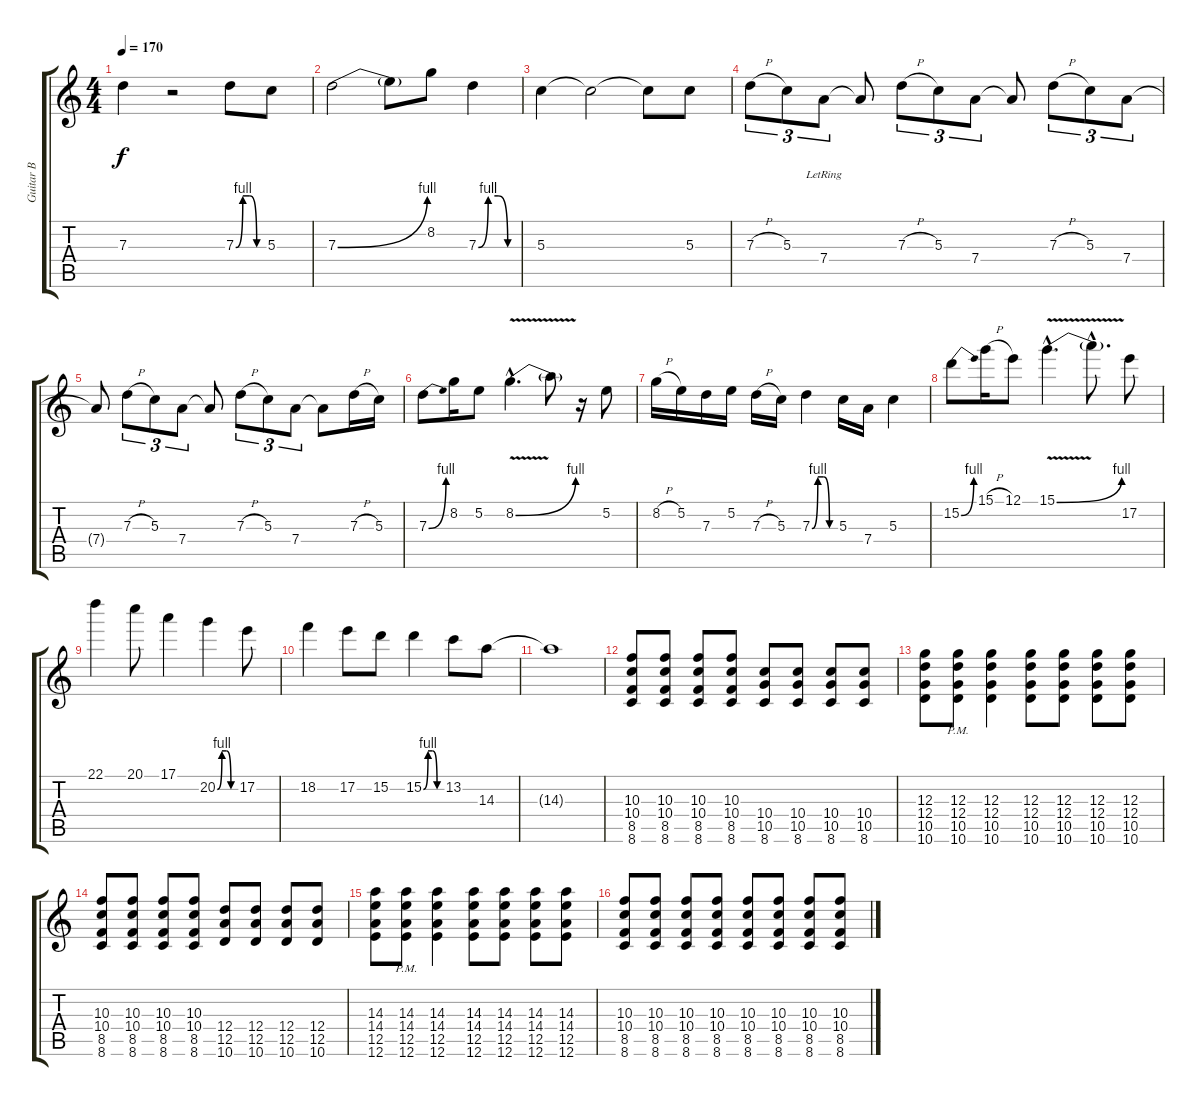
\track ("Guitar B" "Guitar B") {instrument distortionguitar}
\staff {score tabs}
\tuning (E4 B3 G3 D3 A2 E2) {hide}
\ts (4 4)
\tempo 170
\clef g2
\ks c
7.3{t}.4{dy f} r.2 7.3{be (custom 0 0 15 4 30 4 45 0 60 0)}.8 5.3.8 |
7.3{be (bend 0 0 60 4)}.2 7.3{t}.8 8.2.8 7.3{be (custom 0 0 15 4 30 4 45 0 60 0)}.4 |
5.3.4 5.3{t}.2 5.3{t}.8 5.3.8 |
7.3{h}.8{tu (3 2)} 5.3.8{tu (3 2)} 7.4{lr}.8{tu (3 2)} 7.4{t}.8 7.3{h}.8{tu (3 2)} 5.3.8{tu (3 2)} 7.4.8{tu (3 2)} 7.4{t}.8 7.3{h}.8{tu (3 2)} 5.3.8{tu (3 2)} 7.4.8{tu (3 2)} |
7.4{t}.8 7.3{h}.8{tu (3 2)} 5.3.8{tu (3 2)} 7.4.8{tu (3 2)} 7.4{t}.8 7.3{h}.8{tu (3 2)} 5.3.8{tu (3 2)} 7.4.8{tu (3 2)} 7.4{t}.8 7.3{h}.16 5.3.16 |
7.3{be (bend 0 0 60 4)}.8 8.2.16 5.2.8 8.2{be (bend 0 0 60 4) v hac}.4{d} 8.2{t}.8 r.16 5.2.8 |
8.2{h}.16 5.2.16 7.3.16 5.2.16 7.3{h}.16 5.3.16 7.3{be (custom 0 0 15 4 30 4 45 0 60 0)}.4 5.3.16 7.4.16 5.3.4 |
15.2{be (bend 0 0 60 4)}.8 15.1{h}.16 12.1.8 15.1{be (bend 0 0 60 4) v hac}.4{d} 15.1{hac t}.8{d} 17.2.8 |
22.1.4 20.1.8 17.1.4 20.2{be (custom 0 0 15 4 30 4 45 0 60 0)}.4 17.2.8 |
18.2.4 17.2.8 15.2.8 15.2{be (custom 0 0 15 4 30 4 45 0 60 0)}.4 13.2.8 14.3.8 |
14.3{t}.1 |
(10.3 10.4 8.5 8.6).8 (10.3 10.4 8.5 8.6).8 (10.3 10.4 8.5 8.6).8 (10.3 10.4 8.5 8.6).8 (10.4 10.5 8.6).8 (10.4 10.5 8.6).8 (10.4 10.5 8.6).8 (10.4 10.5 8.6).8 |
(12.3 12.4 10.5 10.6).8 (12.3{pm} 12.4{pm} 10.5{pm} 10.6{pm}).8 (12.3 12.4 10.5 10.6).4 (12.3 12.4 10.5 10.6).8 (12.3 12.4 10.5 10.6).8 (12.3 12.4 10.5 10.6).8 (12.3 12.4 10.5 10.6).8 |
(10.3 10.4 8.5 8.6).8 (10.3 10.4 8.5 8.6).8 (10.3 10.4 8.5 8.6).8 (10.3 10.4 8.5 8.6).8 (12.4 12.5 10.6).8 (12.4 12.5 10.6).8 (12.4 12.5 10.6).8 (12.4 12.5 10.6).8 |
(14.3 14.4 12.5 12.6).8 (14.3{pm} 14.4{pm} 12.5{pm} 12.6{pm}).8 (14.3 14.4 12.5 12.6).4 (14.3 14.4 12.5 12.6).8 (14.3 14.4 12.5 12.6).8 (14.3 14.4 12.5 12.6).8 (14.3 14.4 12.5 12.6).8 |
(10.3 10.4 8.5 8.6).8 (10.3 10.4 8.5 8.6).8 (10.3 10.4 8.5 8.6).8 (10.3 10.4 8.5 8.6).8 (10.3 10.4 8.5 8.6).8 (10.3 10.4 8.5 8.6).8 (10.3 10.4 8.5 8.6).8 (10.3 10.4 8.5 8.6).8
